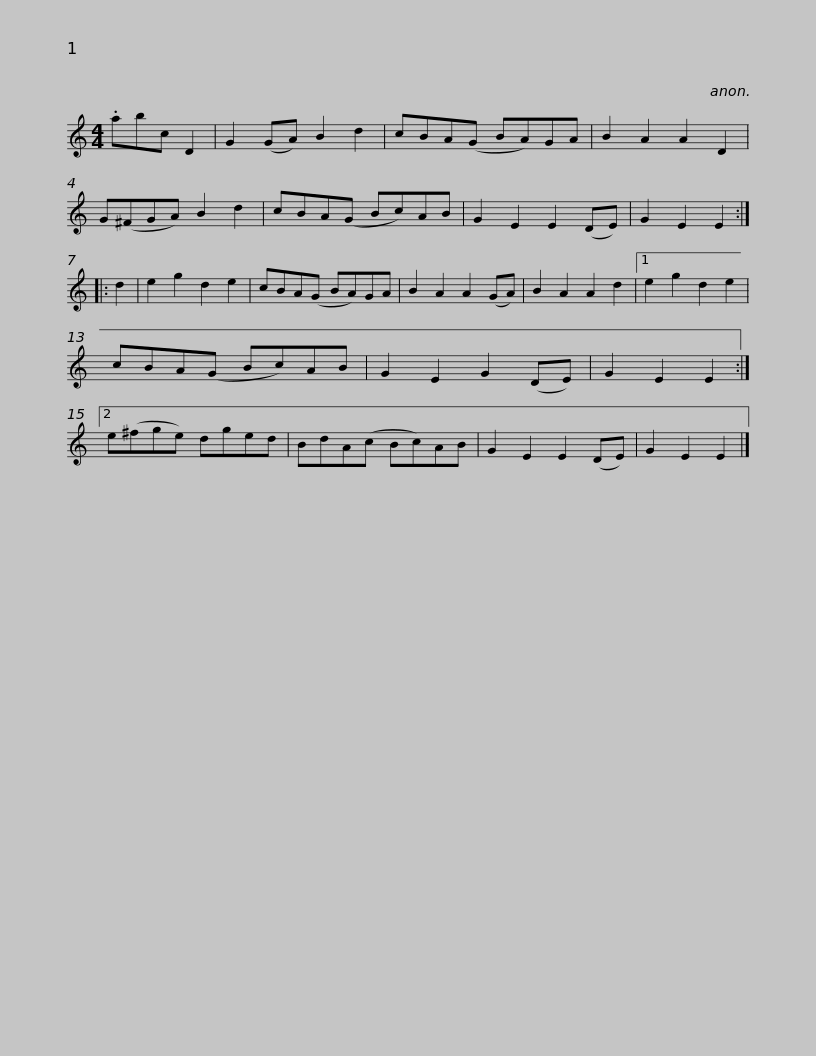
X:1
L:1/8
M:4/4
I:linebreak $
K:C
V:1 treble
V:1
 .abc D2 | G2 (GA) B2 d2 | cBA(G BA)GA | B2 A2 A2 D2 | G(^FGA) B2 d2 | %5
 cBA(G Bc)AB | G2 E2 E2 (DE) | G2 E2 E2 ::$ d2 | e2 g2 d2 e2 | %10
 cBA(G BA)GA | B2 A2 A2 (GA) | B2 A2 A2 d2 |1 e2 g2 d2 e2 | cBA(G Bc)AB | %15
 G2 E2 G2 (DE) |$ G2 E2 E2 :|2 e(^fge) dged | BdA(c Bc)AB | G2 E2 E2 (DE) | %20
 G2 E2 E2 |] %21
